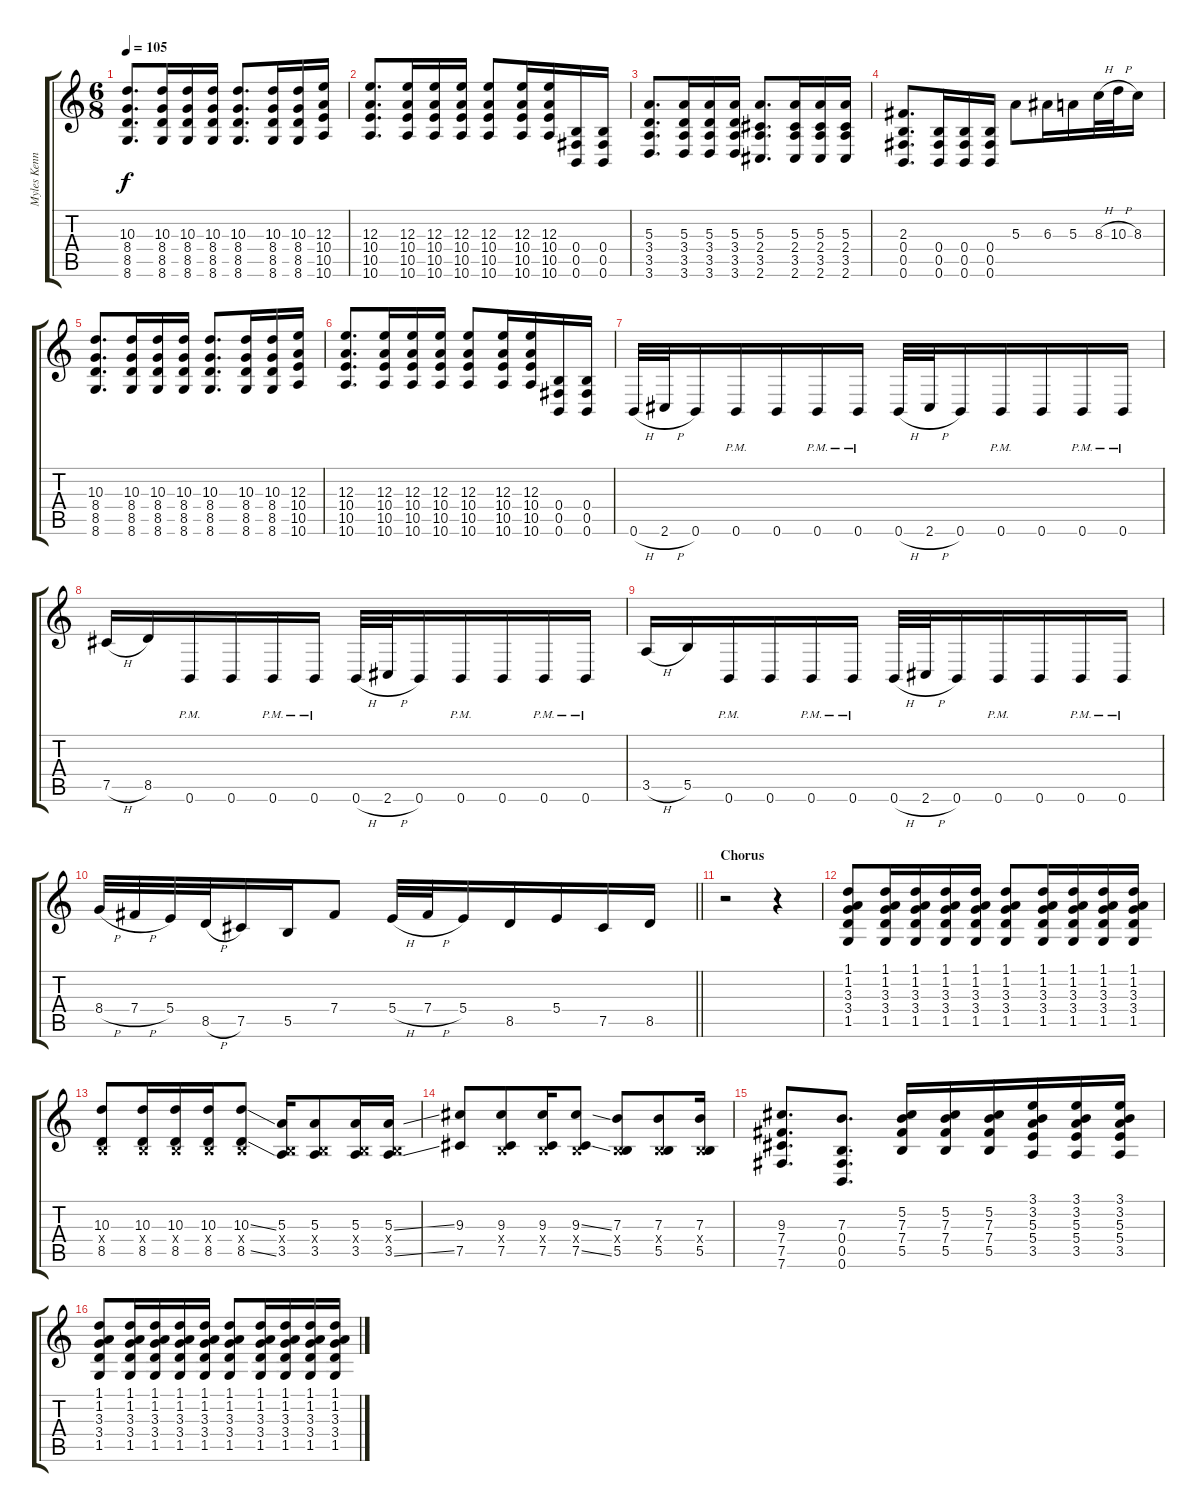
\track ("Myles Kennedy (Rhythm Guitar)" "Myles Kenn") {instrument distortionguitar}
\staff {score tabs}
\tuning (Db4 Ab3 E3 B2 Gb2 B1) {hide}
\ts (6 8)
\tempo 105
\clef g2
\ks c
(10.3 8.4 8.5 8.6).8{d dy f volume 13} (10.3 8.4 8.5 8.6).16 (10.3 8.4 8.5 8.6).16 (10.3 8.4 8.5 8.6).16 (10.3 8.4 8.5 8.6).8{d} (10.3 8.4 8.5 8.6).16 (10.3 8.4 8.5 8.6).16 (12.3 10.4 10.5 10.6).16 |
(12.3 10.4 10.5 10.6).8{d} (12.3 10.4 10.5 10.6).16 (12.3 10.4 10.5 10.6).16 (12.3 10.4 10.5 10.6).16 (12.3 10.4 10.5 10.6).8 (12.3 10.4 10.5 10.6).16 (12.3 10.4 10.5 10.6).16 (0.4 0.5 0.6).16 (0.4 0.5 0.6).16 |
(5.3 3.4 3.5 3.6).8{d} (5.3 3.4 3.5 3.6).16 (5.3 3.4 3.5 3.6).16 (5.3 3.4 3.5 3.6).16 (5.3 2.4 3.5 2.6).8{d} (5.3 2.4 3.5 2.6).16 (5.3 2.4 3.5 2.6).16 (5.3 2.4 3.5 2.6).16 |
(2.3 0.4 0.5 0.6).8{d} (0.4 0.5 0.6).16 (0.4 0.5 0.6).16 (0.4 0.5 0.6).16 5.3.8 6.3.16 5.3.16 8.3{h}.32 10.3{h}.32 8.3.16 |
(10.3 8.4 8.5 8.6).8{d volume 13} (10.3 8.4 8.5 8.6).16 (10.3 8.4 8.5 8.6).16 (10.3 8.4 8.5 8.6).16 (10.3 8.4 8.5 8.6).8{d} (10.3 8.4 8.5 8.6).16 (10.3 8.4 8.5 8.6).16 (12.3 10.4 10.5 10.6).16 |
(12.3 10.4 10.5 10.6).8{d} (12.3 10.4 10.5 10.6).16 (12.3 10.4 10.5 10.6).16 (12.3 10.4 10.5 10.6).16 (12.3 10.4 10.5 10.6).8 (12.3 10.4 10.5 10.6).16 (12.3 10.4 10.5 10.6).16 (0.4 0.5 0.6).16 (0.4 0.5 0.6).16 |
0.6{h}.32{volume 16} 2.6{h}.32 0.6.16 0.6{pm}.16 0.6.16 0.6{pm}.16 0.6{pm}.16 0.6{h}.32 2.6{h}.32 0.6.16 0.6{pm}.16 0.6.16 0.6{pm}.16 0.6{pm}.16 |
7.5{h}.16 8.5.16 0.6{pm}.16 0.6.16 0.6{pm}.16 0.6{pm}.16 0.6{h}.32 2.6{h}.32 0.6.16 0.6{pm}.16 0.6.16 0.6{pm}.16 0.6{pm}.16 |
3.5{h}.16 5.5.16 0.6{pm}.16 0.6.16 0.6{pm}.16 0.6{pm}.16 0.6{h}.32 2.6{h}.32 0.6.16 0.6{pm}.16 0.6.16 0.6{pm}.16 0.6{pm}.16 |
\barLineRight lightlight
8.4{h}.32 7.4{h}.32 5.4.32 8.5{h}.32 7.5.16 5.5.16 7.4.8 5.4{h}.32 7.4{h}.32 5.4.16 8.5.16 5.4.16 7.5.16 8.5.16 |
\section ("" "Chorus")
r.2 r.4 |
(1.1 1.2 3.3 3.4 1.5).8{volume 13} (1.1 1.2 3.3 3.4 1.5).16 (1.1 1.2 3.3 3.4 1.5).16 (1.1 1.2 3.3 3.4 1.5).16 (1.1 1.2 3.3 3.4 1.5).16 (1.1 1.2 3.3 3.4 1.5).8 (1.1 1.2 3.3 3.4 1.5).16 (1.1 1.2 3.3 3.4 1.5).16 (1.1 1.2 3.3 3.4 1.5).16 (1.1 1.2 3.3 3.4 1.5).16 |
(10.3 0.4{x} 8.5).8 (10.3 0.4{x} 8.5).16 (10.3 0.4{x} 8.5).16 (10.3 0.4{x} 8.5).16 (10.3{ss} 0.4{x} 8.5{ss}).8 (5.3 0.4{x} 3.5).16 (5.3 0.4{x} 3.5).8 (5.3 0.4{x} 3.5).16 (5.3{ss} 0.4{x} 3.5{ss}).16 |
(9.3 7.5).8 (9.3 0.4{x} 7.5).8 (9.3 0.4{x} 7.5).16 (9.3{ss} 0.4{x} 7.5{ss}).8 (7.3 0.4{x} 5.5).8 (7.3 0.4{x} 5.5).8 (7.3 0.4{x} 5.5).16 |
(9.3 7.4 7.5 7.6).8{d} (7.3 0.4 0.5 0.6).8{d} (5.2 7.3 7.4 5.5).16 (5.2 7.3 7.4 5.5).16 (5.2 7.3 7.4 5.5).16 (3.1 3.2 5.3 5.4 3.5).16 (3.1 3.2 5.3 5.4 3.5).16 (3.1 3.2 5.3 5.4 3.5).16 |
(1.1 1.2 3.3 3.4 1.5).8 (1.1 1.2 3.3 3.4 1.5).16 (1.1 1.2 3.3 3.4 1.5).16 (1.1 1.2 3.3 3.4 1.5).16 (1.1 1.2 3.3 3.4 1.5).16 (1.1 1.2 3.3 3.4 1.5).8 (1.1 1.2 3.3 3.4 1.5).16 (1.1 1.2 3.3 3.4 1.5).16 (1.1 1.2 3.3 3.4 1.5).16 (1.1 1.2 3.3 3.4 1.5).16
